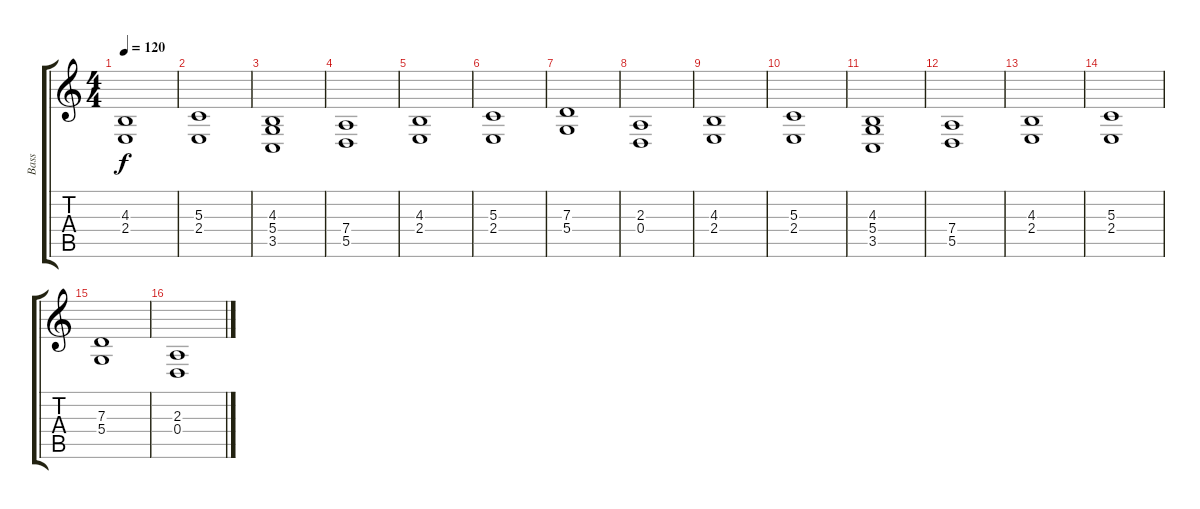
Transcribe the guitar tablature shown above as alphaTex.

\track ("Bass" "Bass") {instrument fx1rain}
\staff {score tabs}
\tuning (E4 B3 G3 D3 A2 E2) {hide}
\ts (4 4)
\tempo 120
\clef g2
\ks c
(4.3 2.4).1{dy f} |
(5.3 2.4).1 |
(4.3 5.4 3.5).1 |
(7.4 5.5).1 |
(4.3 2.4).1 |
(5.3 2.4).1 |
(7.3 5.4).1 |
(2.3 0.4).1 |
(4.3 2.4).1 |
(5.3 2.4).1 |
(4.3 5.4 3.5).1 |
(7.4 5.5).1 |
(4.3 2.4).1 |
(5.3 2.4).1 |
(7.3 5.4).1 |
(2.3 0.4).1
